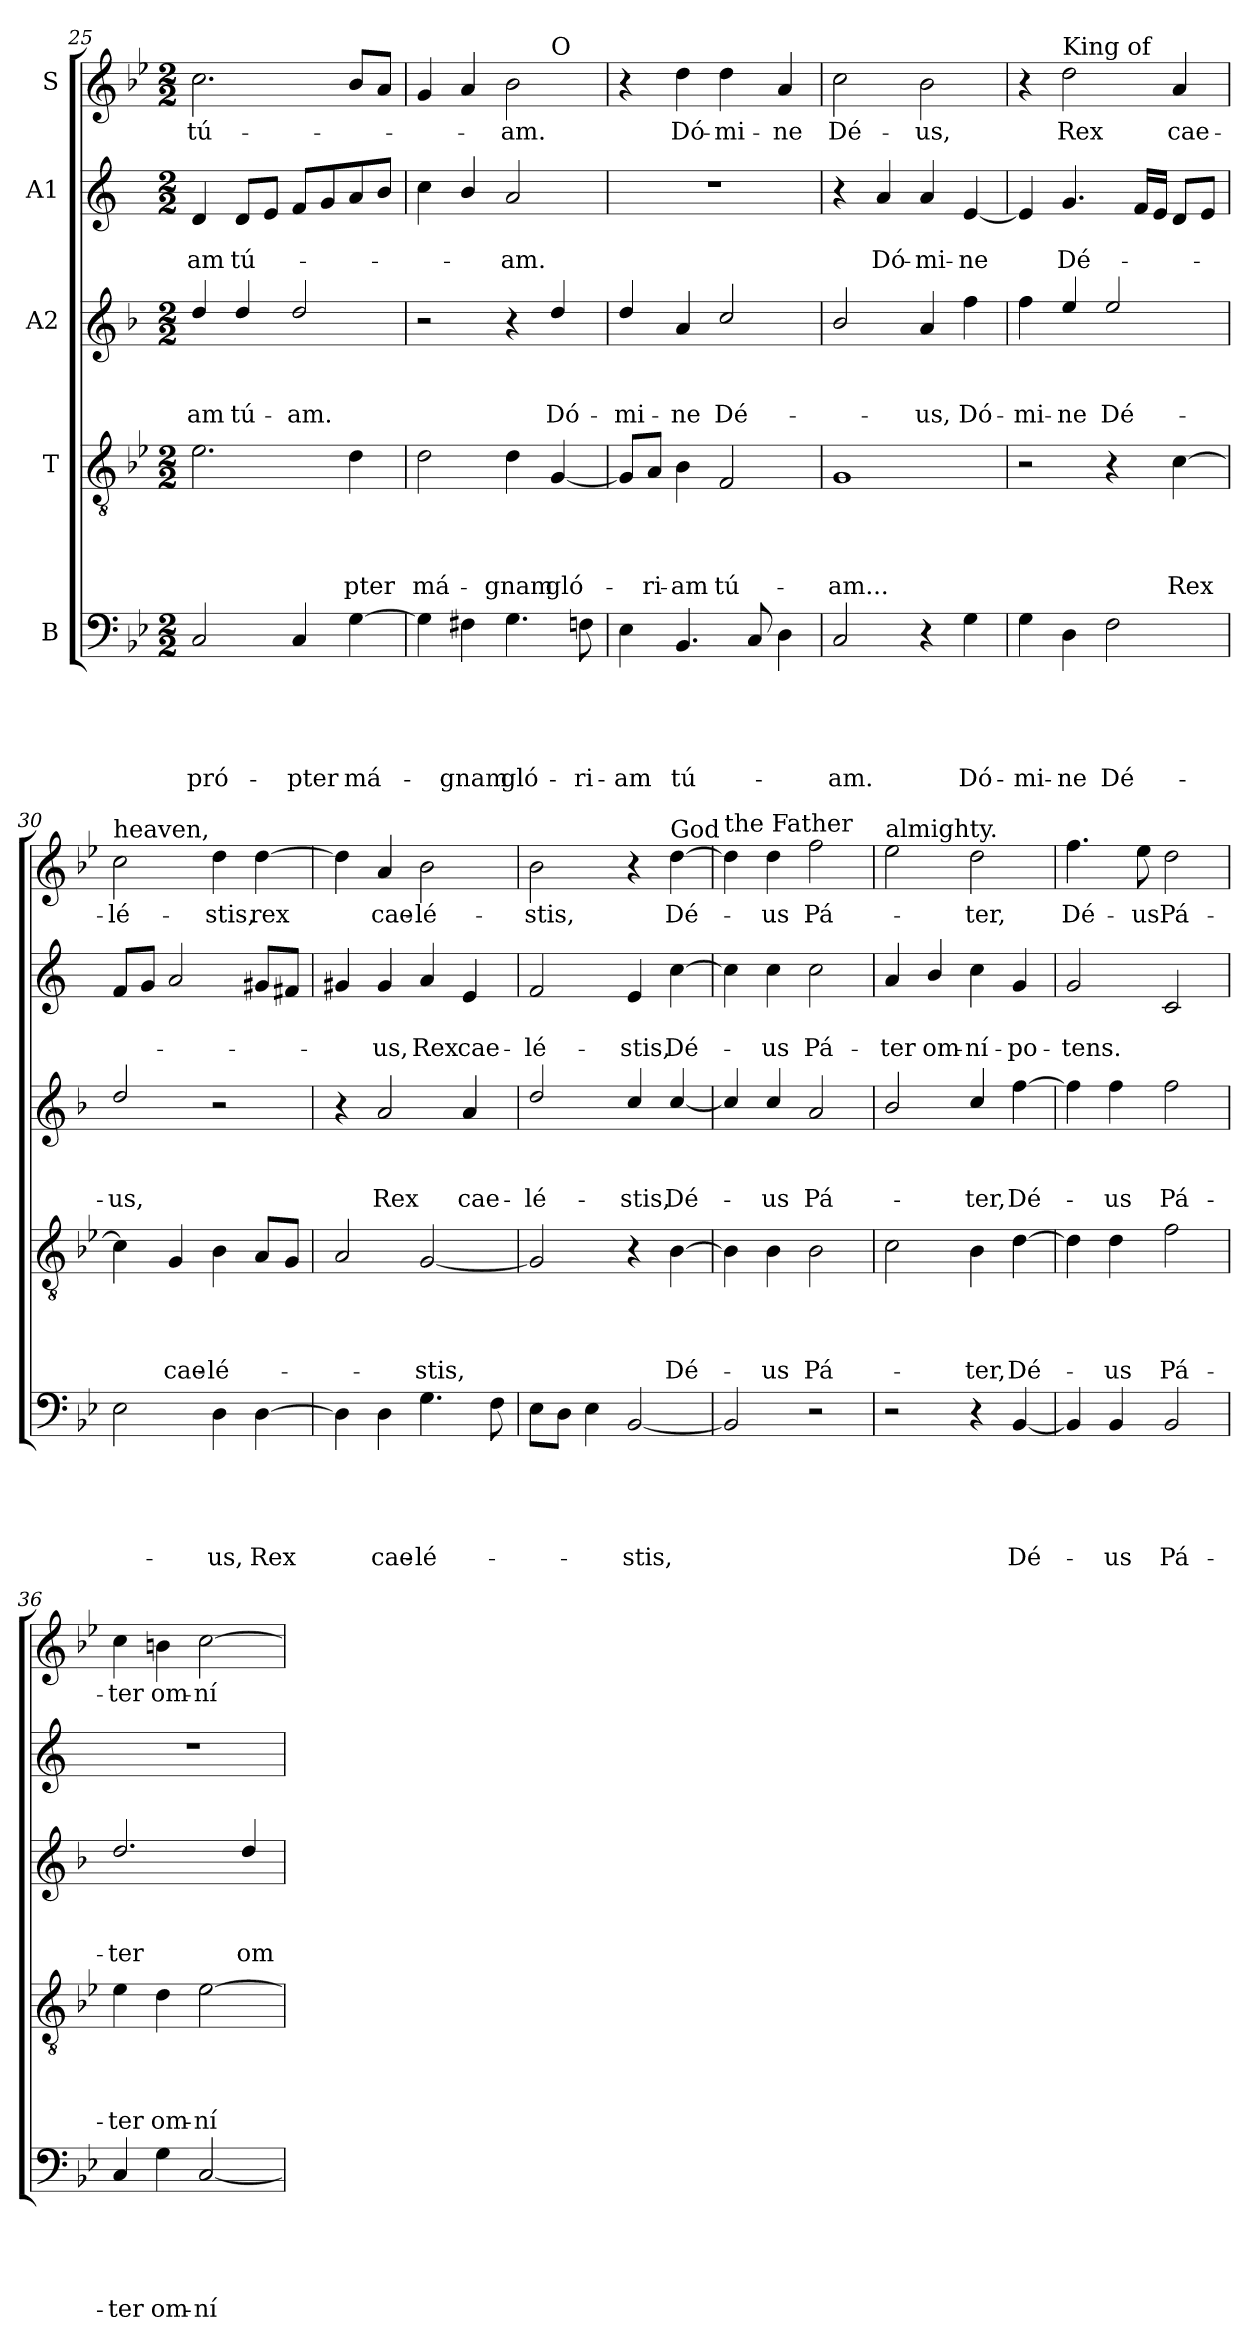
**kern	**text	**text	**text	**text	**text	**kern	**text	**text	**text	**text	**kern	**text	**text	**text	**kern	**text	**text	**kern	**text
*part5	*part5	*part5	*part5	*part5	*part5	*part4	*part4	*part4	*part4	*part4	*part3	*part3	*part3	*part3	*part2	*part2	*part2	*part1	*part1
*staff5	*staff5	*staff5	*staff5	*staff5	*staff5	*staff4	*staff4	*staff4	*staff4	*staff4	*staff3	*staff3	*staff3	*staff3	*staff2	*staff2	*staff2	*staff1	*staff1
*I"B	*	*	*	*	*	*I"T	*	*	*	*	*I"A2	*	*	*	*I"A1	*	*	*I"S	*
*clefF4	*	*	*	*	*	*clefGv2	*	*	*	*	*clefG2	*	*	*	*clefG2	*	*	*clefG2	*
*	*	*	*	*	*	*	*	*	*	*	*ITrd4c7	*	*	*	*ITrd1c2	*	*	*	*
*k[b-e-]	*	*	*	*	*	*k[b-e-]	*	*	*	*	*k[b-e-]	*	*	*	*k[b-e-]	*	*	*k[b-e-]	*
*B-:	*	*	*	*	*	*B-:	*	*	*	*	*B-:	*	*	*	*B-:	*	*	*B-:	*
*M2/2	*	*	*	*	*	*M2/2	*	*	*	*	*M2/2	*	*	*	*M2/2	*	*	*M2/2	*
=25	=25	=25	=25	=25	=25	=25	=25	=25	=25	=25	=25	=25	=25	=25	=25	=25	=25	=25	=25
!	!	!	!	!	!LO:LY:b	!	!	!	!	!	!	!	!	!LO:LY:b	!	!	!LO:LY:b	!	!LO:LY:b
2C/	.	.	.	.	pró-	2.e-\	.	.	.	.	4g/	.	.	-am	4c/	.	-am	2.cc\	tú-
!	!	!	!	!	!	!	!	!	!	!	!	!	!	!LO:LY:b	!	!	!LO:LY:b	!	!
.	.	.	.	.	.	.	.	.	.	.	4g/	.	.	tú-	8c/L	.	tú-	.	.
.	.	.	.	.	.	.	.	.	.	.	.	.	.	.	8d/J	.	.	.	.
!	!	!	!	!	!LO:LY:b	!	!	!	!	!	!	!	!	!LO:LY:b	!	!	!	!	!
4C/	.	.	.	.	-pter	.	.	.	.	.	2g/	.	.	-am.	8e-/L	.	.	.	.
.	.	.	.	.	.	.	.	.	.	.	.	.	.	.	8f/	.	.	.	.
!	!	!	!	!	!LO:LY:b	!	!	!	!	!LO:LY:b	!	!	!	!	!	!	!	!	!
[4G\	.	.	.	.	má-	4d\	.	.	.	-pter	.	.	.	.	8g/	.	.	8b-/L	.
.	.	.	.	.	.	.	.	.	.	.	.	.	.	.	8a/J	.	.	8a/J	.
=26	=26	=26	=26	=26	=26	=26	=26	=26	=26	=26	=26	=26	=26	=26	=26	=26	=26	=26	=26
!	!	!	!	!	!	!	!	!	!	!LO:LY:b	!	!	!	!	!	!	!	!	!
*	*	*	*	*	*	*	*	*	*	*	*	*	*	*	*	*	*	*^	*
4G\]	.	.	.	.	.	2d\	.	.	.	má-	2r	.	.	.	4b-\	.	.	4g/	2.ryy	.
!	!	!	!	!	!LO:LY:b	!	!	!	!	!	!	!	!	!	!	!	!	!	!	!
4F#X\	.	.	.	.	-gnam	.	.	.	.	.	.	.	.	.	4a/	.	.	4a/	.	.
!	!	!	!	!	!LO:LY:b	!	!	!	!	!LO:LY:b	!	!	!	!	!	!	!LO:LY:b	!	!	!LO:LY:b
4.G\	.	.	.	.	gló-	4d\	.	.	.	-gnam	4r	.	.	.	2g/	.	-am.	2b-\	.	-am.
!	!	!	!	!	!	!	!	!	!	!	!	!	!	!	!	!	!	!	!LO:TX:a:t=O	!
!	!	!	!	!	!	!	!	!	!	!LO:LY:b	!	!	!	!LO:LY:b	!	!	!	!	!	!
.	.	.	.	.	.	[4G/	.	.	.	gló-	4g/	.	.	Dó-	.	.	.	.	4ryy	.
!	!	!	!	!	!LO:LY:b	!	!	!	!	!	!	!	!	!	!	!	!	!	!	!
8F\	.	.	.	.	-ri-	.	.	.	.	.	.	.	.	.	.	.	.	.	.	.
!!LO:PB:g=z
=27	=27	=27	=27	=27	=27	=27	=27	=27	=27	=27	=27	=27	=27	=27	=27	=27	=27	=27	=27	=27
!	!	!	!	!	!	!	!	!	!	!	!	!	!	!	!	!	!	!LO:TX:a:t=Lord God,	!	!
!	!	!	!	!	!LO:LY:b	!	!	!	!	!	!	!	!	!LO:LY:b	!	!	!	!	!	!
*	*	*	*	*	*	*	*	*	*	*	*	*	*	*	*	*	*	*v	*v	*
4E-\	.	.	.	.	-am	8G/L]	.	.	.	.	4g/	.	.	-mi-	1r	.	.	4r	.
!	!	!	!	!	!	!	!	!	!	!LO:LY:b	!	!	!	!	!	!	!	!	!
.	.	.	.	.	.	8A/J	.	.	.	-ri-	.	.	.	.	.	.	.	.	.
!	!	!	!	!	!LO:LY:b	!	!	!	!	!LO:LY:b	!	!	!	!LO:LY:b	!	!	!	!	!LO:LY:b
4.BB-/	.	.	.	.	tú-	4B-\	.	.	.	-am	4d/	.	.	-ne	.	.	.	4dd\	Dó-
!	!	!	!	!	!	!	!	!	!	!LO:LY:b	!	!	!	!LO:LY:b	!	!	!	!	!LO:LY:b
.	.	.	.	.	.	2F/	.	.	.	tú-	2f/	.	.	Dé-	.	.	.	4dd\	-mi-
8C/	.	.	.	.	.	.	.	.	.	.	.	.	.	.	.	.	.	.	.
!	!	!	!	!	!	!	!	!	!	!	!	!	!	!	!	!	!	!	!LO:LY:b
4D\	.	.	.	.	.	.	.	.	.	.	.	.	.	.	.	.	.	4a/	-ne
=28	=28	=28	=28	=28	=28	=28	=28	=28	=28	=28	=28	=28	=28	=28	=28	=28	=28	=28	=28
!	!	!	!	!	!LO:LY:b	!	!	!	!	!LO:LY:b	!	!	!	!	!	!	!	!	!LO:LY:b
2C/	.	.	.	.	-am.	1G	.	.	.	-am...	2e-/	.	.	.	4r	.	.	2cc\	Dé-
!	!	!	!	!	!	!	!	!	!	!	!	!	!	!	!	!	!LO:LY:b	!	!
.	.	.	.	.	.	.	.	.	.	.	.	.	.	.	4g/	.	Dó-	.	.
!	!	!	!	!	!	!	!	!	!	!	!	!	!	!LO:LY:b	!	!	!LO:LY:b	!	!LO:LY:b
4r	.	.	.	.	.	.	.	.	.	.	4d/	.	.	-us,	4g/	.	-mi-	2b-\	-us,
!	!	!	!	!	!LO:LY:b	!	!	!	!	!	!	!	!	!LO:LY:b	!	!	!LO:LY:b	!	!
4G\	.	.	.	.	Dó-	.	.	.	.	.	4b-\	.	.	Dó-	[4d/	.	-ne	.	.
=29	=29	=29	=29	=29	=29	=29	=29	=29	=29	=29	=29	=29	=29	=29	=29	=29	=29	=29	=29
!	!	!	!	!	!LO:LY:b	!	!	!	!	!	!	!	!	!LO:LY:b	!	!	!	!	!
4G\	.	.	.	.	-mi-	2r	.	.	.	.	4b-\	.	.	-mi-	4d/]	.	.	4r	.
!	!	!	!	!	!	!	!	!	!	!	!	!	!	!	!	!	!	!LO:TX:a:t=King of	!
!	!	!	!	!	!LO:LY:b	!	!	!	!	!	!	!	!	!LO:LY:b	!	!	!LO:LY:b	!	!LO:LY:b
4D\	.	.	.	.	-ne	.	.	.	.	.	4a/	.	.	-ne	4.f/	.	Dé-	2dd\	Rex
!	!	!	!	!	!LO:LY:b	!	!	!	!	!	!	!	!	!LO:LY:b	!	!	!	!	!
2F\	.	.	.	.	Dé-	4r	.	.	.	.	2a/	.	.	Dé-	.	.	.	.	.
.	.	.	.	.	.	.	.	.	.	.	.	.	.	.	16e-/LL	.	.	.	.
.	.	.	.	.	.	.	.	.	.	.	.	.	.	.	16d/JJ	.	.	.	.
!	!	!	!	!	!	!	!	!	!	!LO:LY:b	!	!	!	!	!	!	!	!	!LO:LY:b
.	.	.	.	.	.	[4c\	.	.	.	Rex	.	.	.	.	8c/L	.	.	4a/	cae-
.	.	.	.	.	.	.	.	.	.	.	.	.	.	.	8d/J	.	.	.	.
=30	=30	=30	=30	=30	=30	=30	=30	=30	=30	=30	=30	=30	=30	=30	=30	=30	=30	=30	=30
!	!	!	!	!	!	!	!	!	!	!	!	!	!	!	!	!	!	!LO:TX:a:t=heaven,	!
!	!	!	!	!	!	!	!	!	!	!	!	!	!	!LO:LY:b	!	!	!	!	!LO:LY:b
2E-\	.	.	.	.	.	4c\]	.	.	.	.	2g/	.	.	-us,	8e-/L	.	.	2cc\	-lé-
.	.	.	.	.	.	.	.	.	.	.	.	.	.	.	8f/J	.	.	.	.
!	!	!	!	!	!	!	!	!	!	!LO:LY:b	!	!	!	!	!	!	!	!	!
.	.	.	.	.	.	4G/	.	.	.	cae-	.	.	.	.	2g/	.	.	.	.
!	!	!	!	!	!LO:LY:b	!	!	!	!	!LO:LY:b	!	!	!	!	!	!	!	!	!LO:LY:b
4D\	.	.	.	.	-us,	4B-\	.	.	.	-lé-	2r	.	.	.	.	.	.	4dd\	-stis,
!	!	!	!	!	!LO:LY:b	!	!	!	!	!	!	!	!	!	!	!	!	!	!LO:LY:b
[4D\	.	.	.	.	Rex	8A/L	.	.	.	.	.	.	.	.	8f#X/L	.	.	[4dd\	rex
.	.	.	.	.	.	8G/J	.	.	.	.	.	.	.	.	8e/J	.	.	.	.
=31	=31	=31	=31	=31	=31	=31	=31	=31	=31	=31	=31	=31	=31	=31	=31	=31	=31	=31	=31
4D\]	.	.	.	.	.	2A/	.	.	.	.	4r	.	.	.	4f#X/	.	.	4dd\]	.
!	!	!	!	!	!LO:LY:b	!	!	!	!	!	!	!	!	!LO:LY:b	!	!	!LO:LY:b	!	!LO:LY:b
4D\	.	.	.	.	cae-	.	.	.	.	.	2d/	.	.	Rex	4f#/	.	-us,	4a/	cae-
!	!	!	!	!	!LO:LY:b	!	!	!	!	!LO:LY:b	!	!	!	!	!	!	!LO:LY:b	!	!LO:LY:b
4.G\	.	.	.	.	-lé-	[2G/	.	.	.	-stis,	.	.	.	.	4g/	.	Rex	2b-\	-lé-
!	!	!	!	!	!	!	!	!	!	!	!	!	!	!LO:LY:b	!	!	!LO:LY:b	!	!
.	.	.	.	.	.	.	.	.	.	.	4d/	.	.	cae-	4d/	.	cae-	.	.
8F\	.	.	.	.	.	.	.	.	.	.	.	.	.	.	.	.	.	.	.
!!LO:LB:g=z
=32	=32	=32	=32	=32	=32	=32	=32	=32	=32	=32	=32	=32	=32	=32	=32	=32	=32	=32	=32
!	!	!	!	!	!	!	!	!	!	!	!	!	!	!LO:LY:b	!	!	!LO:LY:b	!	!LO:LY:b
8E-\L	.	.	.	.	.	2G/]	.	.	.	.	2g/	.	.	-lé-	2e-/	.	-lé-	2b-\	-stis,
8D\J	.	.	.	.	.	.	.	.	.	.	.	.	.	.	.	.	.	.	.
4E-\	.	.	.	.	.	.	.	.	.	.	.	.	.	.	.	.	.	.	.
!	!	!	!	!	!LO:LY:b	!	!	!	!	!	!	!	!	!LO:LY:b	!	!	!LO:LY:b	!	!
[2BB-/	.	.	.	.	-stis,	4r	.	.	.	.	4f/	.	.	-stis,	4d/	.	-stis,	4r	.
!	!	!	!	!	!	!	!	!	!	!	!	!	!	!	!	!	!	!LO:TX:a:t=God	!
!	!	!	!	!	!	!	!	!	!	!LO:LY:b	!	!	!	!LO:LY:b	!	!	!LO:LY:b	!	!LO:LY:b
.	.	.	.	.	.	[4B-\	.	.	.	Dé-	[4f/	.	.	Dé-	[4b-\	.	Dé-	[4dd\	Dé-
=33	=33	=33	=33	=33	=33	=33	=33	=33	=33	=33	=33	=33	=33	=33	=33	=33	=33	=33	=33
!	!	!	!	!	!	!	!	!	!	!	!	!	!	!	!	!	!	!LO:TX:a:t=the Father	!
2BB-/]	.	.	.	.	.	4B-\]	.	.	.	.	4f/]	.	.	.	4b-\]	.	.	4dd\]	.
!	!	!	!	!	!	!	!	!	!	!LO:LY:b	!	!	!	!LO:LY:b	!	!	!LO:LY:b	!	!LO:LY:b
.	.	.	.	.	.	4B-\	.	.	.	-us	4f/	.	.	-us	4b-\	.	-us	4dd\	-us
!	!	!	!	!	!	!	!	!	!	!LO:LY:b	!	!	!	!LO:LY:b	!	!	!LO:LY:b	!	!LO:LY:b
2r	.	.	.	.	.	2B-\	.	.	.	Pá-	2d/	.	.	Pá-	2b-\	.	Pá-	2ff\	Pá-
=34	=34	=34	=34	=34	=34	=34	=34	=34	=34	=34	=34	=34	=34	=34	=34	=34	=34	=34	=34
!	!	!	!	!	!	!	!	!	!	!	!	!	!	!	!	!	!	!LO:TX:a:t=almighty.	!
!	!	!	!	!	!	!	!	!	!	!	!	!	!	!	!	!	!LO:LY:b	!	!
2r	.	.	.	.	.	2c\	.	.	.	.	2e-/	.	.	.	4g/	.	-ter	2ee-\	.
!	!	!	!	!	!	!	!	!	!	!	!	!	!	!	!	!	!LO:LY:b	!	!
.	.	.	.	.	.	.	.	.	.	.	.	.	.	.	4a/	.	om-	.	.
!	!	!	!	!	!	!	!	!	!	!LO:LY:b	!	!	!	!LO:LY:b	!	!	!LO:LY:b	!	!LO:LY:b
4r	.	.	.	.	.	4B-\	.	.	.	-ter,	4f/	.	.	-ter,	4b-\	.	-ní-	2dd\	-ter,
!	!	!	!	!	!LO:LY:b	!	!	!	!	!LO:LY:b	!	!	!	!LO:LY:b	!	!	!LO:LY:b	!	!
[4BB-/	.	.	.	.	Dé-	[4d\	.	.	.	Dé-	[4b-\	.	.	Dé-	4f/	.	-po-	.	.
=35	=35	=35	=35	=35	=35	=35	=35	=35	=35	=35	=35	=35	=35	=35	=35	=35	=35	=35	=35
!	!	!	!	!	!	!	!	!	!	!	!	!	!	!	!	!	!LO:LY:b	!	!LO:LY:b
4BB-/]	.	.	.	.	.	4d\]	.	.	.	.	4b-\]	.	.	.	2f/	.	-tens.	4.ff\	Dé-
!	!	!	!	!	!LO:LY:b	!	!	!	!	!LO:LY:b	!	!	!	!LO:LY:b	!	!	!	!	!
4BB-/	.	.	.	.	-us	4d\	.	.	.	-us	4b-\	.	.	-us	.	.	.	.	.
!	!	!	!	!	!	!	!	!	!	!	!	!	!	!	!	!	!	!	!LO:LY:b
.	.	.	.	.	.	.	.	.	.	.	.	.	.	.	.	.	.	8ee-\	-us
!	!	!	!	!	!LO:LY:b	!	!	!	!	!LO:LY:b	!	!	!	!LO:LY:b	!	!	!	!	!LO:LY:b
2BB-/	.	.	.	.	Pá-	2f\	.	.	.	Pá-	2b-\	.	.	Pá-	2B-/	.	.	2dd\	Pá-
=36	=36	=36	=36	=36	=36	=36	=36	=36	=36	=36	=36	=36	=36	=36	=36	=36	=36	=36	=36
!	!	!	!	!	!LO:LY:b	!	!	!	!	!LO:LY:b	!	!	!	!LO:LY:b	!	!	!	!	!LO:LY:b
4C/	.	.	.	.	-ter	4e-\	.	.	.	-ter	2.g/	.	.	-ter	1r	.	.	4cc\	-ter
!	!	!	!	!	!LO:LY:b	!	!	!	!	!LO:LY:b	!	!	!	!	!	!	!	!	!LO:LY:b
4G\	.	.	.	.	om-	4d\	.	.	.	om-	.	.	.	.	.	.	.	4bn\	om-
!	!	!	!	!	!LO:LY:b	!	!	!	!	!LO:LY:b	!	!	!	!	!	!	!	!	!LO:LY:b
[2C/	.	.	.	.	-ní-	[2e-\	.	.	.	-ní-	.	.	.	.	.	.	.	[2cc\	-ní-
!	!	!	!	!	!	!	!	!	!	!	!	!	!	!LO:LY:b	!	!	!	!	!
.	.	.	.	.	.	.	.	.	.	.	4g/	.	.	om-	.	.	.	.	.
=	=	=	=	=	=	=	=	=	=	=	=	=	=	=	=	=	=	=	=
*-	*-	*-	*-	*-	*-	*-	*-	*-	*-	*-	*-	*-	*-	*-	*-	*-	*-	*-	*-
